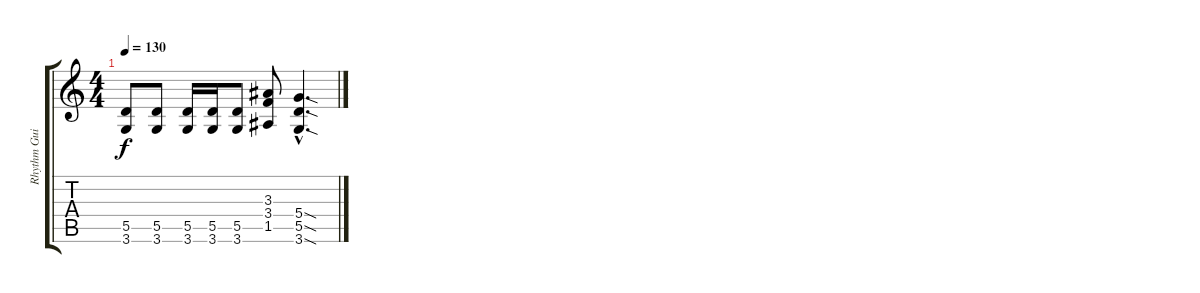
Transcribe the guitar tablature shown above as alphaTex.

\track ("Rhythm Guitar" "Rhythm Gui") {instrument overdrivenguitar}
\staff {score tabs}
\tuning (E4 B3 G3 D3 A2 E2) {hide}
\ts (4 4)
\tempo 130
\clef g2
\ks c
(5.5 3.6).8{dy f} (5.5 3.6).8 (5.5 3.6).16 (5.5 3.6).16 (5.5 3.6).8 (3.3 3.4 1.5).8 (5.4{sod hac} 5.5{sod hac} 3.6{sod hac}).4{d}
